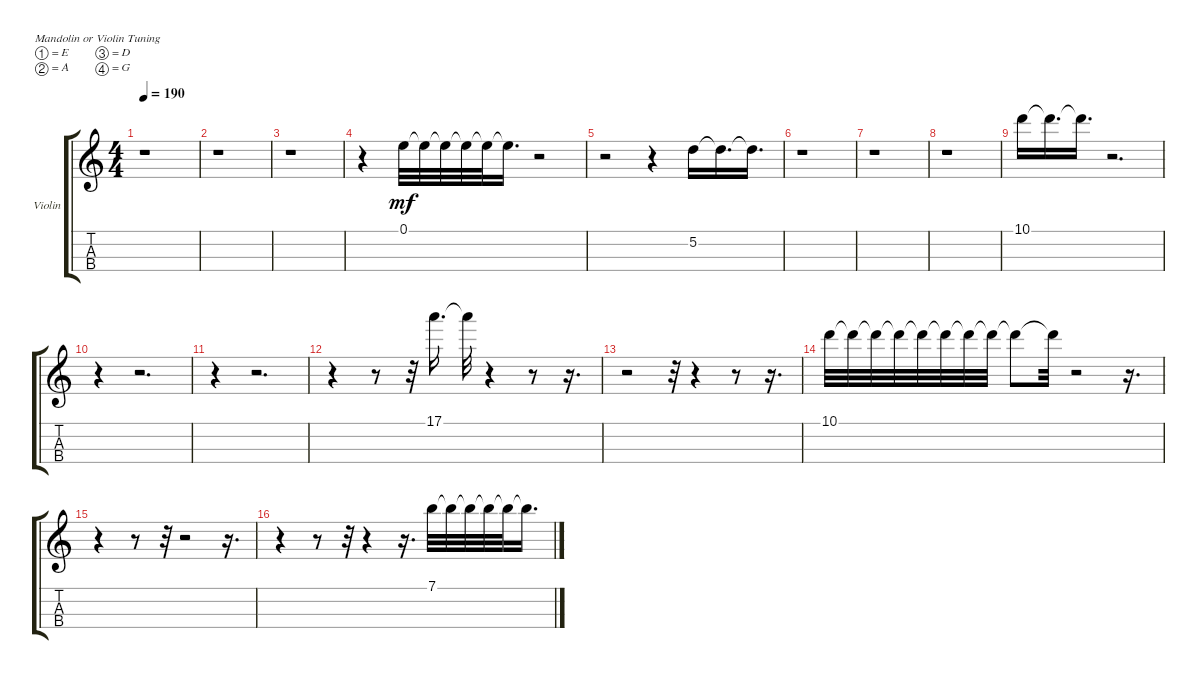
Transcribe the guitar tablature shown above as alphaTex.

\bracketExtendMode groupsimilarinstruments
\firstSystemTrackNameOrientation horizontal
\otherSystemsTrackNameOrientation horizontal
\track ("Violon (Grapelli)" "Violin") {instrument violin}
\staff {score tabs}
\tuning (E5 A4 D4 G3)
\ts (4 4)
\tempo 190
\clef g2
\ks c
r.1{dy mf} |
r.1 |
r.1 |
r.4 0.1.32 0.1{t}.32 0.1{t}.32 0.1{t}.32 0.1{t}.32 0.1{t}.16{d} r.2 |
r.2 r.4 5.2.16 5.2{t}.16{d} 5.2{t}.16{d} |
r.1 |
r.1 |
r.1 |
10.1.16 10.1{t}.16{d} 10.1{t}.16{d} r.2{d} |
r.4 r.2{d} |
r.4 r.2{d} |
r.4 r.8 r.32 17.1.16{d} 17.1{t}.32 r.4 r.8 r.16{d} |
r.2 r.32 r.4 r.8 r.16{d} |
10.1.32 10.1{t}.32 10.1{t}.32 10.1{t}.32 10.1{t}.32 10.1{t}.32 10.1{t}.32 10.1{t}.32 10.1{t}.8 10.1{t}.32 r.2 r.16{d} |
r.4 r.8 r.32 r.2 r.16{d} |
r.4 r.8 r.32 r.4 r.16{d} 7.1.32 7.1{t}.32 7.1{t}.32 7.1{t}.32 7.1{t}.32 7.1{t}.16{d}
